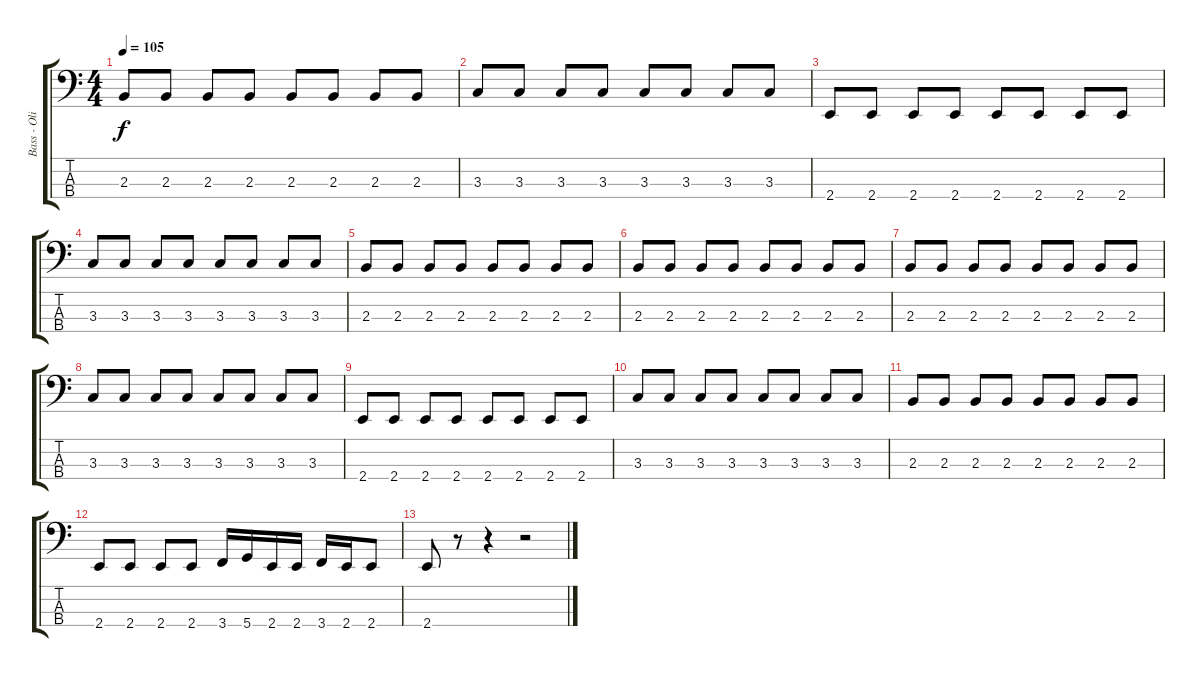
\track ("Bass - Oliver Riedel" "Bass - Oli") {instrument electricbassfinger}
\staff {score tabs}
\tuning (G2 D2 A1 D1) {hide}
\ts (4 4)
\tempo 105
\clef f4
\ks c
2.3.8{dy f} 2.3.8 2.3.8 2.3.8 2.3.8 2.3.8 2.3.8 2.3.8 |
3.3.8 3.3.8 3.3.8 3.3.8 3.3.8 3.3.8 3.3.8 3.3.8 |
2.4.8 2.4.8 2.4.8 2.4.8 2.4.8 2.4.8 2.4.8 2.4.8 |
3.3.8 3.3.8 3.3.8 3.3.8 3.3.8 3.3.8 3.3.8 3.3.8 |
2.3.8 2.3.8 2.3.8 2.3.8 2.3.8 2.3.8 2.3.8 2.3.8 |
2.3.8 2.3.8 2.3.8 2.3.8 2.3.8 2.3.8 2.3.8 2.3.8 |
2.3.8 2.3.8 2.3.8 2.3.8 2.3.8 2.3.8 2.3.8 2.3.8 |
3.3.8 3.3.8 3.3.8 3.3.8 3.3.8 3.3.8 3.3.8 3.3.8 |
2.4.8 2.4.8 2.4.8 2.4.8 2.4.8 2.4.8 2.4.8 2.4.8 |
3.3.8 3.3.8 3.3.8 3.3.8 3.3.8 3.3.8 3.3.8 3.3.8 |
2.3.8 2.3.8 2.3.8 2.3.8 2.3.8 2.3.8 2.3.8 2.3.8 |
2.4.8 2.4.8 2.4.8 2.4.8 3.4.16 5.4.16 2.4.16 2.4.16 3.4.16 2.4.16 2.4.8 |
2.4.8 r.8 r.4 r.2
